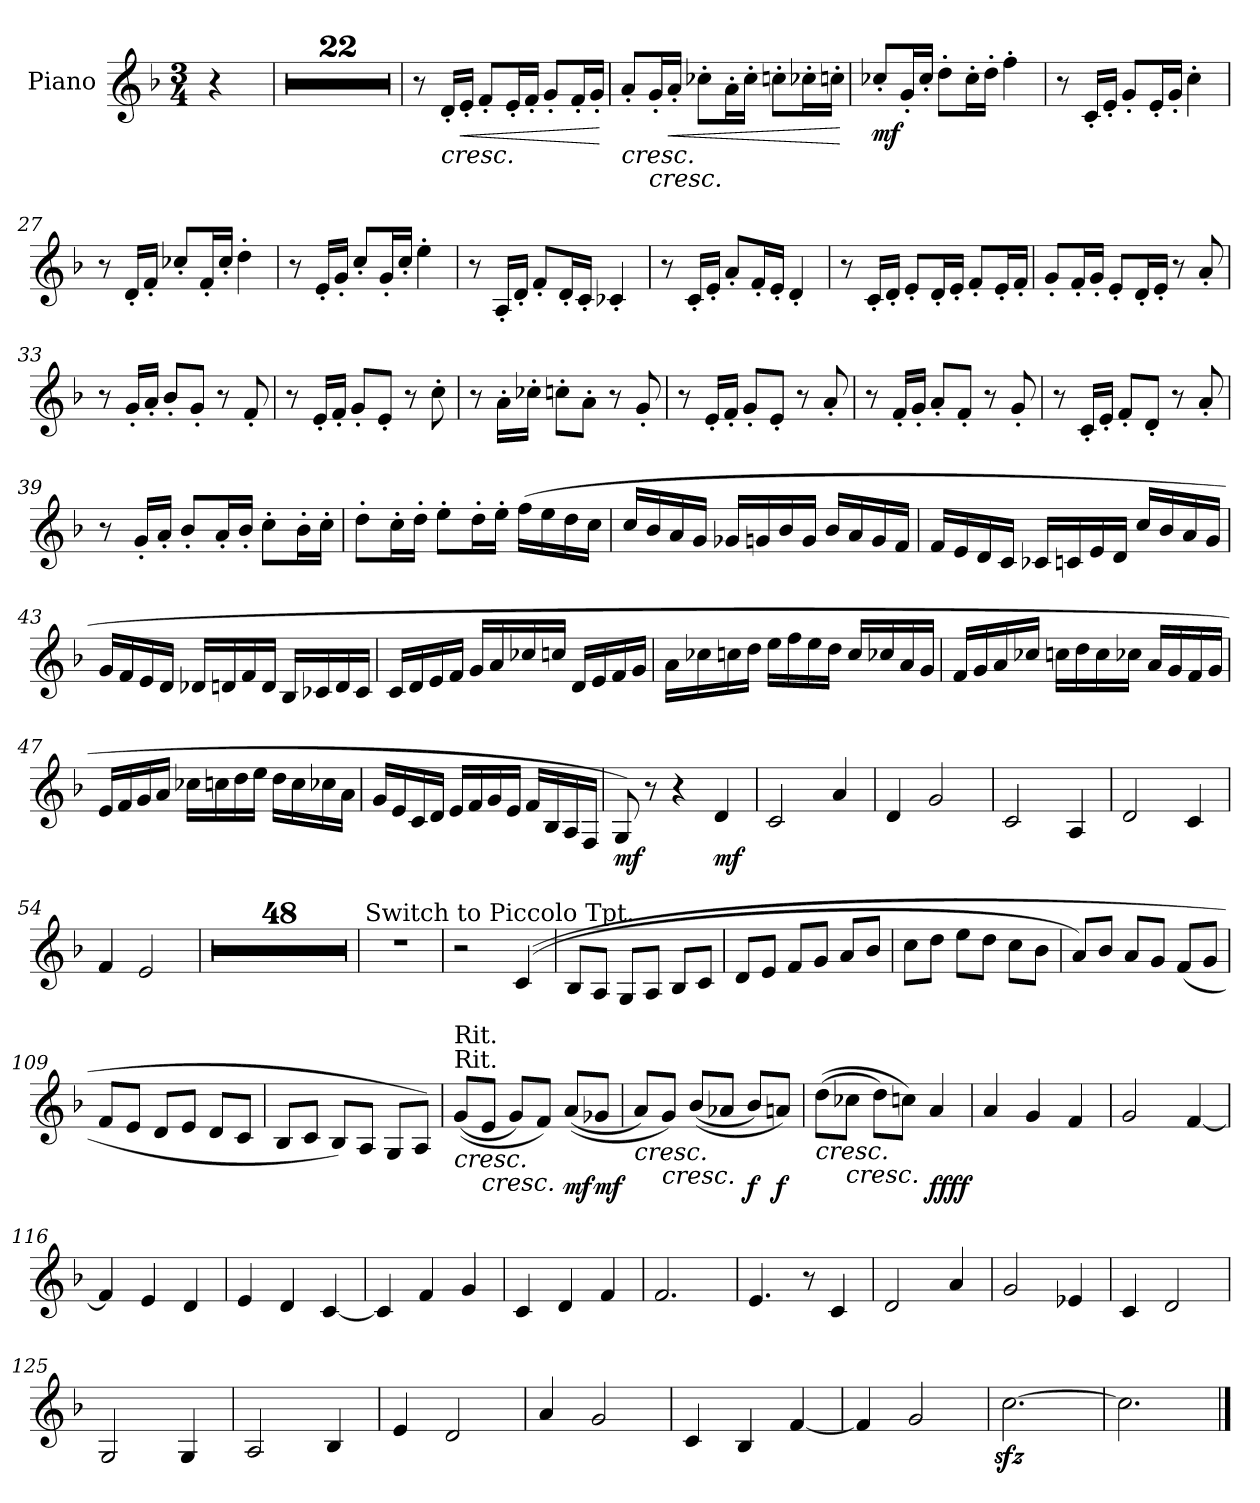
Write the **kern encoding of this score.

**kern	**dynam
*part1	*part1
*staff1	*staff1
*I"Piano	*
*I'Pno.	*
*clefG2	*
*k[b-]	*
*M3/4	*
=	=
4r	.
=1	=1
2.r	.
=2	=2
2.r	.
=3	=3
2.r	.
=4	=4
2.r	.
=5	=5
2.r	.
=6	=6
2.r	.
=7	=7
2.r	.
=8	=8
2.r	.
=9	=9
2.r	.
=10	=10
2.r	.
=11	=11
2.r	.
=12	=12
2.r	.
=13	=13
2.r	.
=14	=14
2.r	.
=15	=15
2.r	.
=16	=16
2.r	.
=17	=17
2.r	.
!!LO:LB:g=z
=18	=18
2.r	.
=19	=19
2.r	.
=20	=20
2.r	.
=21	=21
2.r	.
=22	=22
2.r	.
=23	=23
8r	.
!	!LO:HP:b
!	!LO:DY:n=1:b
!	!LO:DY:n=2:b
16d'/LL	< mp mp
!	!LO:HP:b
16e'/JJ	<
8f'/L	.
16e'/L	.
16f'/JJ	.
8g'/L	.
16f'/L	.
16g'/JJ	.
.	[ [
=24	=24
!	!LO:HP:b
8a'/L	<
!	!LO:HP:b
16g'/L	<
!	!LO:HP:b
16a'/JJ	<
8cc-X'\L	.
16a'\L	.
16cc-'\JJ	.
8ccn'\L	.
16cc-X'\L	.
16ccn'\JJ	.
.	[ [ [
=25	=25
!	!LO:DY:b
8cc-X'/L	mf
16g'/L	.
16cc-'/JJ	.
8dd'\L	.
16cc-'\L	.
16dd'\JJ	.
4ff'\	.
!!LO:LB:g=z
=26	=26
8r	.
16c'/LL	.
16e'/JJ	.
8g'/L	.
16e'/L	.
16g'/JJ	.
4cc'\	.
=27	=27
8r	.
16d'/LL	.
16f'/JJ	.
8cc-X'/L	.
16f'/L	.
16cc-'/JJ	.
4dd'\	.
=28	=28
8r	.
16e'/LL	.
16g'/JJ	.
8cc'/L	.
16g'/L	.
16cc'/JJ	.
4ee'\	.
=29	=29
8r	.
16A'/LL	.
16d'/JJ	.
8f'/L	.
16d'/L	.
16c'/JJ	.
4c-X'/	.
=30	=30
8r	.
16c'/LL	.
16e'/JJ	.
8a'/L	.
16f'/L	.
16e'/JJ	.
4d'/	.
=31	=31
8r	.
16c'/LL	.
16d'/JJ	.
8e'/L	.
16d'/L	.
16e'/JJ	.
8f'/L	.
16e'/L	.
16f'/JJ	.
!!LO:LB:g=z
=32	=32
8g'/L	.
16f'/L	.
16g'/JJ	.
8e'/L	.
16d'/L	.
16e'/JJ	.
8r	.
8a'/	.
=33	=33
8r	.
16g'/LL	.
16a'/JJ	.
8b-'/L	.
8g'/J	.
8r	.
8f'/	.
=34	=34
8r	.
16e'/LL	.
16f'/JJ	.
8g'/L	.
8e'/J	.
8r	.
8cc'\	.
=35	=35
8r	.
16a'\LL	.
16cc-X'\JJ	.
8ccn'\L	.
8a'\J	.
8r	.
8g'/	.
=36	=36
8r	.
16e'/LL	.
16f'/JJ	.
8g'/L	.
8e'/J	.
8r	.
8a'/	.
!!LO:LB:g=z
=37	=37
8r	.
16f'/LL	.
16g'/JJ	.
8a'/L	.
8f'/J	.
8r	.
8g'/	.
=38	=38
8r	.
16c'/LL	.
16e'/JJ	.
8f'/L	.
8d'/J	.
8r	.
8a'/	.
=39	=39
8r	.
16g'/LL	.
16a'/JJ	.
8b-'/L	.
16a'/L	.
16b-'/JJ	.
8cc'\L	.
16b-'\L	.
16cc'\JJ	.
=40	=40
8dd'\L	.
16cc'\L	.
16dd'\JJ	.
8ee'\L	.
16dd'\L	.
16ee'\JJ	.
(16ff\LL	.
16ee\	.
16dd\	.
16cc\JJ	.
=41	=41
16cc/LL	.
16b-/	.
16a/	.
16g/JJ	.
16g-X/LL	.
16gn/	.
16b-/	.
16g/JJ	.
16b-/LL	.
16a/	.
16g/	.
16f/JJ	.
!!LO:LB:g=z
=42	=42
16f/LL	.
16e/	.
16d/	.
16c/JJ	.
16c-X/LL	.
16cn/	.
16e/	.
16d/JJ	.
16cc/LL	.
16b-/	.
16a/	.
16g/JJ	.
=43	=43
16g/LL	.
16f/	.
16e/	.
16d/JJ	.
16d-X/LL	.
16dn/	.
16f/	.
16d/JJ	.
16B-/LL	.
16c-X/	.
16d/	.
16c-/JJ	.
=44	=44
16c/LL	.
16d/	.
16e/	.
16f/JJ	.
16g/LL	.
16a/	.
16cc-X/	.
16ccn/JJ	.
16d/LL	.
16e/	.
16f/	.
16g/JJ	.
!!LO:LB:g=z
=45	=45
16a\LL	.
16cc-X\	.
16ccn\	.
16dd\JJ	.
16ee\LL	.
16ff\	.
16ee\	.
16dd\JJ	.
16cc/LL	.
16cc-X/	.
16a/	.
16g/JJ	.
=46	=46
16f/LL	.
16g/	.
16a/	.
16cc-X/JJ	.
16ccn\LL	.
16dd\	.
16cc\	.
16cc-X\JJ	.
16a/LL	.
16g/	.
16f/	.
16g/JJ	.
=47	=47
16e/LL	.
16f/	.
16g/	.
16a/JJ	.
16cc-X\LL	.
16ccn\	.
16dd\	.
16ee\JJ	.
16dd\LL	.
16cc\	.
16cc-X\	.
16a\JJ	.
!!LO:LB:g=z
=48	=48
16g/LL	.
16e/	.
16c/	.
16d/JJ	.
16e/LL	.
16f/	.
16g/	.
16e/JJ	.
16f/LL	.
16B-/	.
16A/	.
16F/JJ	.
=49	=49
!	!LO:DY:b
8G/)	mf
8r	.
4r	.
!	!LO:DY:b
4d/	mf
=50	=50
2c/	.
4a/	.
=51	=51
4d/	.
2g/	.
=52	=52
2c/	.
4A/	.
=53	=53
2d/	.
4c/	.
=54	=54
4f/	.
2e/	.
=55	=55
2.r	.
=56	=56
2.r	.
=57	=57
2.r	.
=58	=58
2.r	.
=59	=59
2.r	.
!!LO:LB:g=z
=60	=60
2.r	.
=61	=61
2.r	.
=62	=62
2.r	.
=63	=63
2.r	.
=64	=64
2.r	.
=65	=65
2.r	.
=66	=66
2.r	.
=67	=67
2.r	.
=68	=68
2.r	.
=69	=69
2.r	.
=70	=70
2.r	.
=71	=71
2.r	.
=72	=72
2.r	.
=73	=73
2.r	.
=74	=74
2.r	.
=75	=75
2.r	.
=76	=76
2.r	.
=77	=77
2.r	.
!!LO:PB:g=z
=78	=78
2.r	.
=79	=79
2.r	.
=80	=80
2.r	.
=81	=81
2.r	.
=82	=82
2.r	.
=83	=83
2.r	.
=84	=84
2.r	.
=85	=85
2.r	.
=86	=86
2.r	.
=87	=87
2.r	.
=88	=88
2.r	.
=89	=89
2.r	.
=90	=90
2.r	.
=91	=91
2.r	.
=92	=92
2.r	.
=93	=93
2.r	.
=94	=94
2.r	.
=95	=95
2.r	.
!!LO:LB:g=z
=96	=96
2.r	.
=97	=97
2.r	.
=98	=98
2.r	.
=99	=99
2.r	.
=100	=100
2.r	.
=101	=101
2.r	.
=102	=102
2.r	.
=103	=103
!LO:TX:a:t=Switch to Piccolo Tpt.	!
2.r	.
=104	=104
2r	.
!	!LO:DY:b
!	!LO:DY:n=1:b
((4c/	mf p
=105	=105
8B-/L	.
8A/J	.
8G/L	.
8A/J	.
8B-/L	.
8c/J	.
=106	=106
8d/L	.
8e/J	.
8f/L	.
8g/J	.
8a/L	.
8b-/J	.
=107	=107
8cc\L	.
8dd\J	.
8ee\L	.
8dd\J	.
8cc\L	.
8b-\J	.
!!LO:LB:g=z
=108	=108
8a/L)	.
8b-/J	.
8a/L	.
8g/J	.
(8f/L	.
8g/J	.
=109	=109
8f/L	.
8e/J	.
8d/L	.
8e/J	.
8d/L	.
8c/J	.
=110	=110
8B-/L	.
8c/J	.
8B-/L)	.
8A/J	.
8G/L	.
8A/J)	.
=111	=111
!LO:TX:a:t=Rit.	!
!LO:TX:a:t=Rit.	!
!	!LO:HP:b
((8g/L	<
!	!LO:HP:b
8e/J	<
8g/L)	.
8f/J)	.
!	!LO:DY:b
((8a/L	mf
!	!LO:DY:b
8g-X/J	mf
.	[ [
=112	=112
!	!LO:HP:b
8a/L)	<
!	!LO:HP:b
8g/J)	<
((8b-/L	.
8a-X/J	.
!	!LO:DY:b
8b-/L)	f
!	!LO:DY:b
8an/J)	f
.	[ [
=113	=113
!	!LO:HP:b
((8dd\L	<
!	!LO:HP:b
8cc-X\J	<
8dd\L)	.
8ccn\J)	.
!	!LO:DY:b
!	!LO:DY:n=1:b
4a/	ff ff
.	[ [
!!LO:LB:g=z
=114	=114
4a/	.
4g/	.
4f/	.
=115	=115
2g/	.
[4f/	.
=116	=116
4f/]	.
4e/	.
4d/	.
=117	=117
4e/	.
4d/	.
[4c/	.
=118	=118
4c/]	.
4f/	.
4g/	.
=119	=119
4c/	.
4d/	.
4f/	.
=120	=120
2.f/	.
=121	=121
4.e/	.
8r	.
4c/	.
=122	=122
2d/	.
4a/	.
=123	=123
2g/	.
4e-X/	.
=124	=124
4c/	.
2d/	.
=125	=125
2G/	.
4G/	.
!!LO:LB:g=z
=126	=126
2A/	.
4B-/	.
=127	=127
4e/	.
2d/	.
=128	=128
4a/	.
2g/	.
=129	=129
4c/	.
4B-/	.
[4f/	.
=130	=130
4f/]	.
2g/	.
=131	=131
[2.cczz<\	.
=132	=132
2.cc\]	.
==	==
*-	*-
